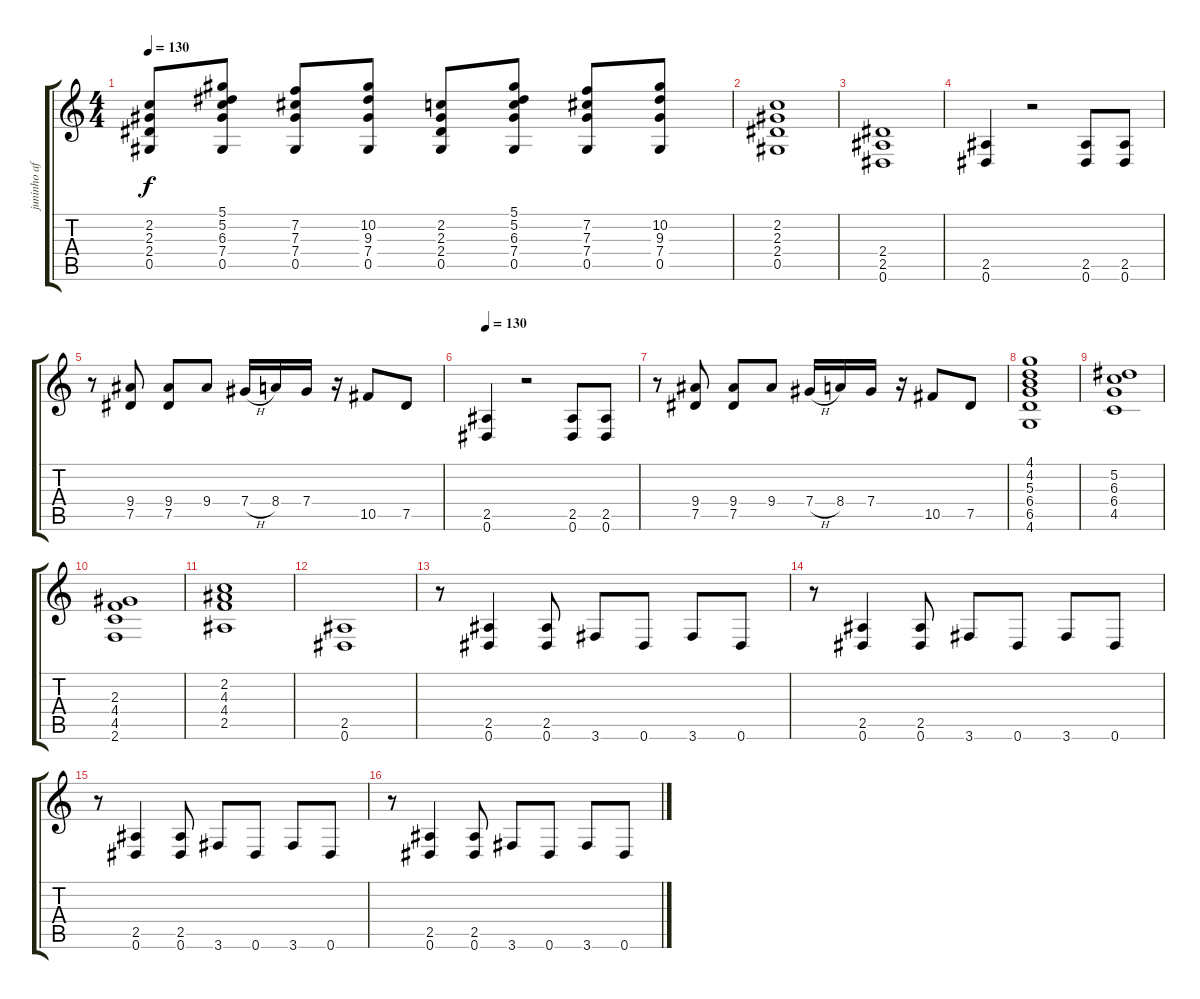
\track ("juninho afram" "juninho af") {instrument distortionguitar}
\staff {score tabs}
\tuning (Eb4 Bb3 Gb3 Db3 Ab2 Eb2) {hide}
\ts (4 4)
\tempo 130
\clef g2
\ks c
(2.2 2.3 2.4 0.5).8{dy f} (5.1 5.2 6.3 7.4 0.5).8 (7.2 7.3 7.4 0.5).8 (10.2 9.3 7.4 0.5).8 (2.2 2.3 2.4 0.5).8 (5.1 5.2 6.3 7.4 0.5).8 (7.2 7.3 7.4 0.5).8 (10.2 9.3 7.4 0.5).8 |
(2.2 2.3 2.4 0.5).1 |
(2.4 2.5 0.6).1 |
(2.5 0.6).4 r.2 (2.5 0.6).8 (2.5 0.6).8 |
r.8 (9.4 7.5).8 (9.4 7.5).8 9.4.8 7.4{h}.16 8.4.16 7.4.16 r.16 10.5.8 7.5.8 |
\tempo 130
(2.5 0.6).4 r.2 (2.5 0.6).8 (2.5 0.6).8 |
r.8 (9.4 7.5).8 (9.4 7.5).8 9.4.8 7.4{h}.16 8.4.16 7.4.16 r.16 10.5.8 7.5.8 |
(4.1 4.2 5.3 6.4 6.5 4.6).1 |
(5.2 6.3 6.4 4.5).1 |
(2.3 4.4 4.5 2.6).1 |
(2.2 4.3 4.4 2.5).1 |
(2.5 0.6).1 |
r.8 (2.5 0.6).4 (2.5 0.6).8 3.6.8 0.6.8 3.6.8 0.6.8 |
r.8 (2.5 0.6).4 (2.5 0.6).8 3.6.8 0.6.8 3.6.8 0.6.8 |
r.8 (2.5 0.6).4 (2.5 0.6).8 3.6.8 0.6.8 3.6.8 0.6.8 |
r.8 (2.5 0.6).4 (2.5 0.6).8 3.6.8 0.6.8 3.6.8 0.6.8
